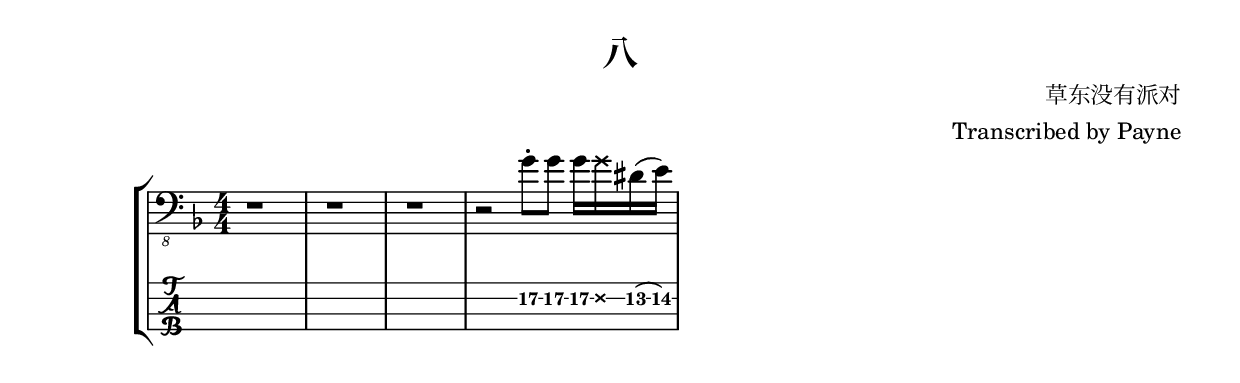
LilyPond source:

% lilypond 2.20.0
% Create By Payne
\version "2.18.2"

\header {
  title = "八"
  composer = "草东没有派对"
  arranger = "Transcribed by Payne"
}
rhythm = {
  r1 r r
  r2 g8-.\2 g\2 g16\2 \deadNote g\2 dis\2(e\2) 

}

\score {
\new StaffGroup<<
  \new Staff \with {
    \omit StringNumber
    }\relative{
    \clef "bass_8"
    \key f \major
    \numericTimeSignature
    \time 4/4 
    \rhythm
  }
  \new TabStaff \with {
    %stringTunings = #bass-tuning
    stringTunings = \stringTuning <d,, a,, d, g,>
  }
  \relative{
    %\tabFullNotation
    \rhythm
  }
>>
}
